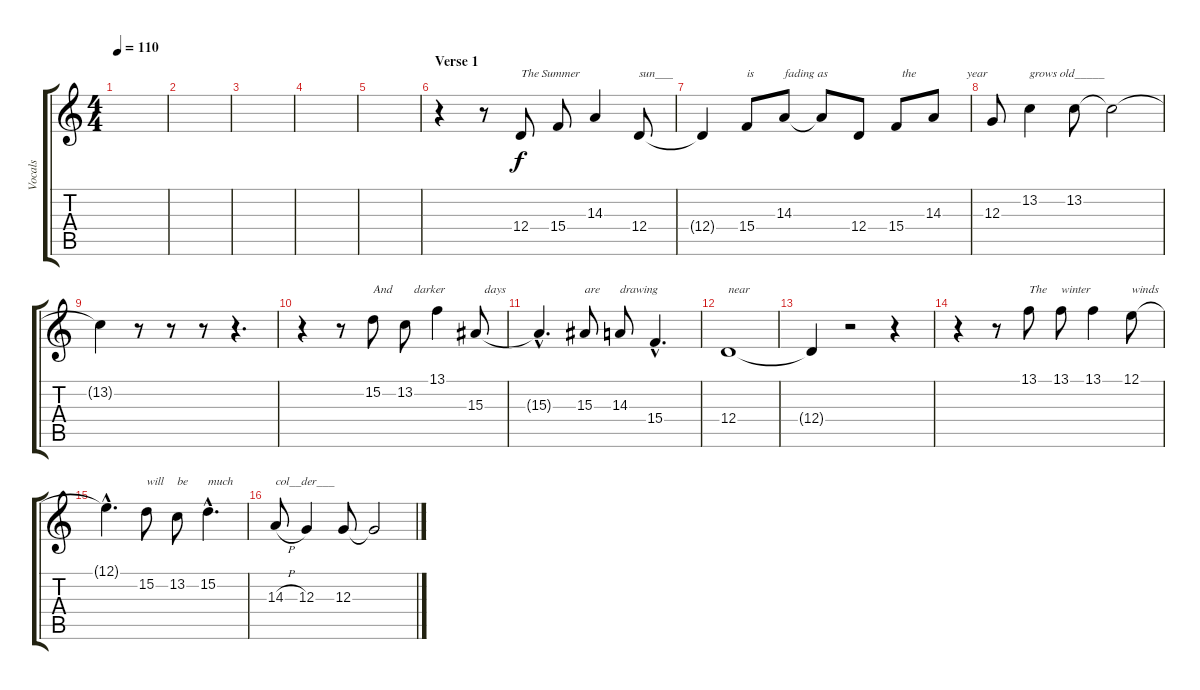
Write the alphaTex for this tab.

\track ("Vocals" "Vocals") {instrument lead6voice}
\staff {score tabs}
\tuning (E4 B3 G3 D3 A2 E2) {hide}
\ts (4 4)
\tempo 110
\clef g2
\ks c
|
|
|
|
|
\section ("" "Verse 1 ")
r.4 r.8 12.4.8{txt "The Summer"} 15.4.8 14.3.4 12.4.8{txt "sun___"} |
12.4{t}.4 15.4.8{txt "is"} 14.3.8{txt "fading as"} 14.3{t}.8 12.4.8 15.4.8{txt "  the"} 14.3.8{txt "           year"} |
12.3.8 13.2.4{txt "grows old_____"} 13.2.8 13.2{t}.2 |
13.2{t}.4 r.8 r.8 r.8 r.4{d} |
r.4 r.8 15.2.8{txt "And"} 13.2.8{txt "   darker"} 13.1.4 15.3.8{txt "   days"} |
15.3{hac t}.4{d} 15.3.8{txt "are"} 14.3.8{txt "drawing"} 15.4{hac}.4{d} |
12.4.1{txt "near"} |
12.4{t}.4 r.2 r.4 |
r.4 r.8 13.1.8{txt "The"} 13.1.8{txt "winter"} 13.1.4 12.1.8{txt "winds"} |
12.1{hac t}.4{d} 15.2.8{txt "will"} 13.2.8{txt "be"} 15.2{hac}.4{d txt "much"} |
14.3{h}.8{txt "col__der___"} 12.3.4 12.3.8 12.3{t}.2
